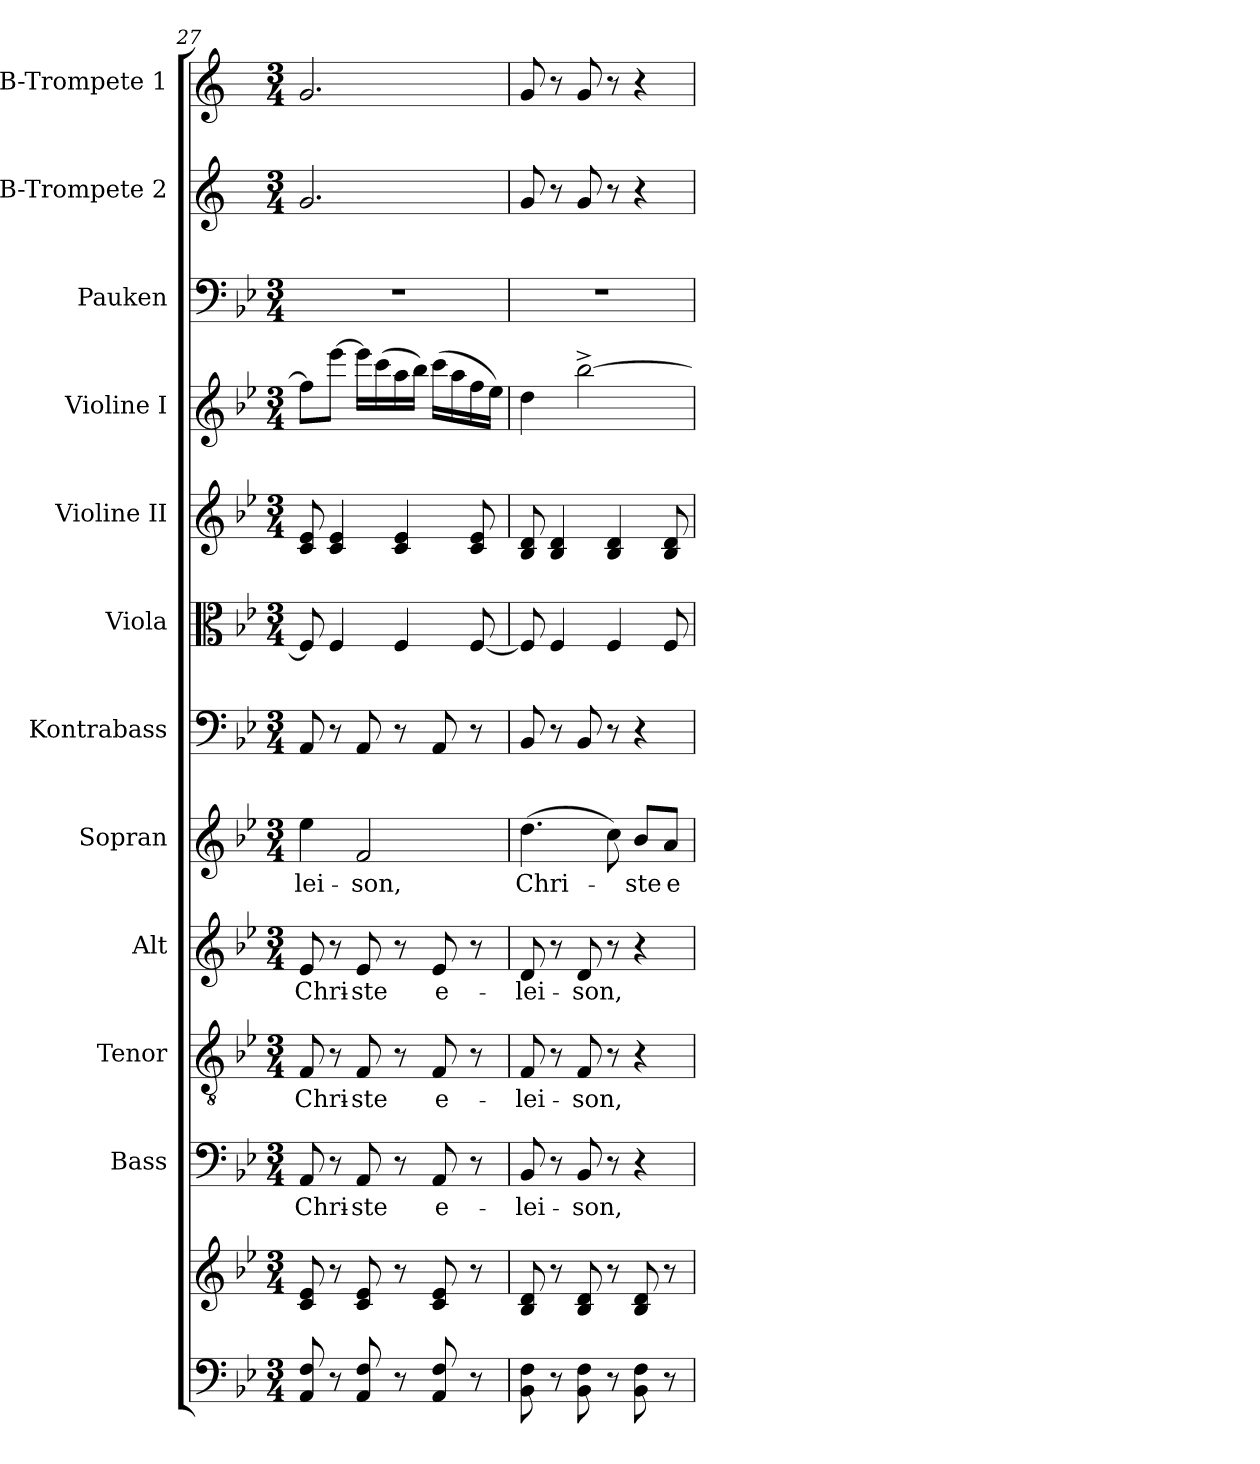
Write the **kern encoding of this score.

**kern	**kern	**kern	**text	**kern	**text	**kern	**text	**kern	**text	**kern	**kern	**kern	**kern	**kern	**kern	**kern
*part12	*part12	*part11	*part11	*part10	*part10	*part9	*part9	*part8	*part8	*part7	*part6	*part5	*part4	*part3	*part2	*part1
*staff13	*staff12	*staff11	*staff11	*staff10	*staff10	*staff9	*staff9	*staff8	*staff8	*staff7	*staff6	*staff5	*staff4	*staff3	*staff2	*staff1
*	*	*I"Bass	*	*I"Tenor	*	*I"Alt	*	*I"Sopran	*	*I"Kontrabass	*I"Viola	*I"Violine II	*I"Violine I	*I"Pauken	*I"B-Trompete 2	*I"B-Trompete 1
*	*	*I'B.	*	*I'T.	*	*I'A.	*	*I'S.	*	*I'Kb.	*I'Vla.	*I'Vl. II	*I'Vl. I	*I'Pk.	*I'B Trp. 2	*I'B Trp. 1
*clefF4	*clefG2	*clefF4	*	*clefGv2	*	*clefG2	*	*clefG2	*	*clefF4	*clefC3	*clefG2	*clefG2	*clefF4	*clefG2	*clefG2
*	*	*	*	*	*	*	*	*	*	*ITrd7c12	*	*	*	*	*ITrd1c2	*ITrd1c2
*k[b-e-]	*k[b-e-]	*k[b-e-]	*	*k[b-e-]	*	*k[b-e-]	*	*k[b-e-]	*	*k[b-e-]	*k[b-e-]	*k[b-e-]	*k[b-e-]	*k[b-e-]	*k[b-e-]	*k[b-e-]
*B-:	*B-:	*B-:	*	*B-:	*	*B-:	*	*B-:	*	*B-:	*B-:	*B-:	*B-:	*B-:	*B-:	*B-:
*M3/4	*M3/4	*M3/4	*	*M3/4	*	*M3/4	*	*M3/4	*	*M3/4	*M3/4	*M3/4	*M3/4	*M3/4	*M3/4	*M3/4
=27	=27	=27	=27	=27	=27	=27	=27	=27	=27	=27	=27	=27	=27	=27	=27	=27
!	!	!	!LO:LY:b	!	!LO:LY:b	!	!LO:LY:b	!	!LO:LY:b	!	!	!	!	!	!	!
8AA/ 8F/	8c/ 8e-/	8AA/	Chri-	8F/	Chri-	8e-/	Chri-	4ee-\	-lei-	8AAA/	8F/]	8c/ 8e-/	8ff\L]	2.r	2.f/	2.f/
8r	8r	8r	.	8r	.	8r	.	.	.	8r	4F/	4c/ 4e-/	[8eee-\J	.	.	.
!	!	!	!LO:LY:b	!	!LO:LY:b	!	!LO:LY:b	!	!LO:LY:b	!	!	!	!	!	!	!
8AA/ 8F/	8c/ 8e-/	8AA/	-ste	8F/	-ste	8e-/	-ste	2f/	-son,	8AAA/	.	.	16eee-\LL]	.	.	.
.	.	.	.	.	.	.	.	.	.	.	.	.	(>16ccc\	.	.	.
8r	8r	8r	.	8r	.	8r	.	.	.	8r	4F/	4c/ 4e-/	16aa\	.	.	.
.	.	.	.	.	.	.	.	.	.	.	.	.	16bb-\JJ)	.	.	.
!	!	!	!LO:LY:b	!	!LO:LY:b	!	!LO:LY:b	!	!	!	!	!	!	!	!	!
8AA/ 8F/	8c/ 8e-/	8AA/	e-	8F/	e-	8e-/	e-	.	.	8AAA/	.	.	(>16ccc\LL	.	.	.
.	.	.	.	.	.	.	.	.	.	.	.	.	16aa\	.	.	.
8r	8r	8r	.	8r	.	8r	.	.	.	8r	[8F/	8c/ 8e-/	16ff\	.	.	.
.	.	.	.	.	.	.	.	.	.	.	.	.	16ee-\JJ)	.	.	.
=28	=28	=28	=28	=28	=28	=28	=28	=28	=28	=28	=28	=28	=28	=28	=28	=28
!	!	!	!LO:LY:b	!	!LO:LY:b	!	!LO:LY:b	!	!LO:LY:b	!	!	!	!	!	!	!
8BB-\ 8F\	8B-/ 8d/	8BB-/	-lei-	8F/	-lei-	8d/	-lei-	(>4.dd\	Chri-	8BBB-/	8F/]	8B-/ 8d/	4dd\	2.r	8f/	8f/
8r	8r	8r	.	8r	.	8r	.	.	.	8r	4F/	4B-/ 4d/	.	.	8r	8r
!	!	!	!LO:LY:b	!	!LO:LY:b	!	!LO:LY:b	!	!	!	!	!	!	!	!	!
8BB-\ 8F\	8B-/ 8d/	8BB-/	-son,	8F/	-son,	8d/	-son,	.	.	8BBB-/	.	.	[2bb-^>\	.	8f/	8f/
8r	8r	8r	.	8r	.	8r	.	8cc\)	.	8r	4F/	4B-/ 4d/	.	.	8r	8r
!	!	!	!	!	!	!	!	!	!LO:LY:b	!	!	!	!	!	!	!
8BB-\ 8F\	8B-/ 8d/	4r	.	4r	.	4r	.	8b-/L	-ste	4r	.	.	.	.	4r	4r
!	!	!	!	!	!	!	!	!	!LO:LY:b	!	!	!	!	!	!	!
8r	8r	.	.	.	.	.	.	8a/J	e-	.	8F/	8B-/ 8d/	.	.	.	.
=	=	=	=	=	=	=	=	=	=	=	=	=	=	=	=	=
*-	*-	*-	*-	*-	*-	*-	*-	*-	*-	*-	*-	*-	*-	*-	*-	*-
